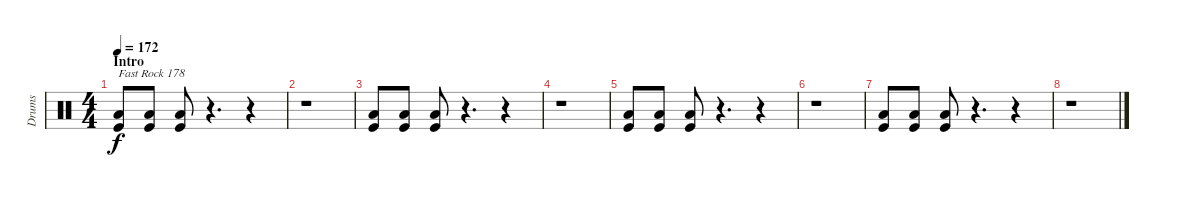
\track ("Drums" "Drums") {instrument percussion}
\staff {score}
\articulation defaults
\ts (4 4)
\section ("" "Intro")
\tempo 172
\clef neutral
\ks c
("Low Floor Tom (hit)" "Kick (hit)").8{txt "Fast Rock 178" dy f} ("Low Floor Tom (hit)" "Kick (hit)").8 ("Low Floor Tom (hit)" "Kick (hit)").8 r.4{d} r.4 |
r.1 |
("Low Floor Tom (hit)" "Kick (hit)").8 ("Low Floor Tom (hit)" "Kick (hit)").8 ("Low Floor Tom (hit)" "Kick (hit)").8 r.4{d} r.4 |
r.1 |
("Low Floor Tom (hit)" "Kick (hit)").8 ("Low Floor Tom (hit)" "Kick (hit)").8 ("Low Floor Tom (hit)" "Kick (hit)").8 r.4{d} r.4 |
r.1 |
("Low Floor Tom (hit)" "Kick (hit)").8 ("Low Floor Tom (hit)" "Kick (hit)").8 ("Low Floor Tom (hit)" "Kick (hit)").8 r.4{d} r.4 |
r.1
